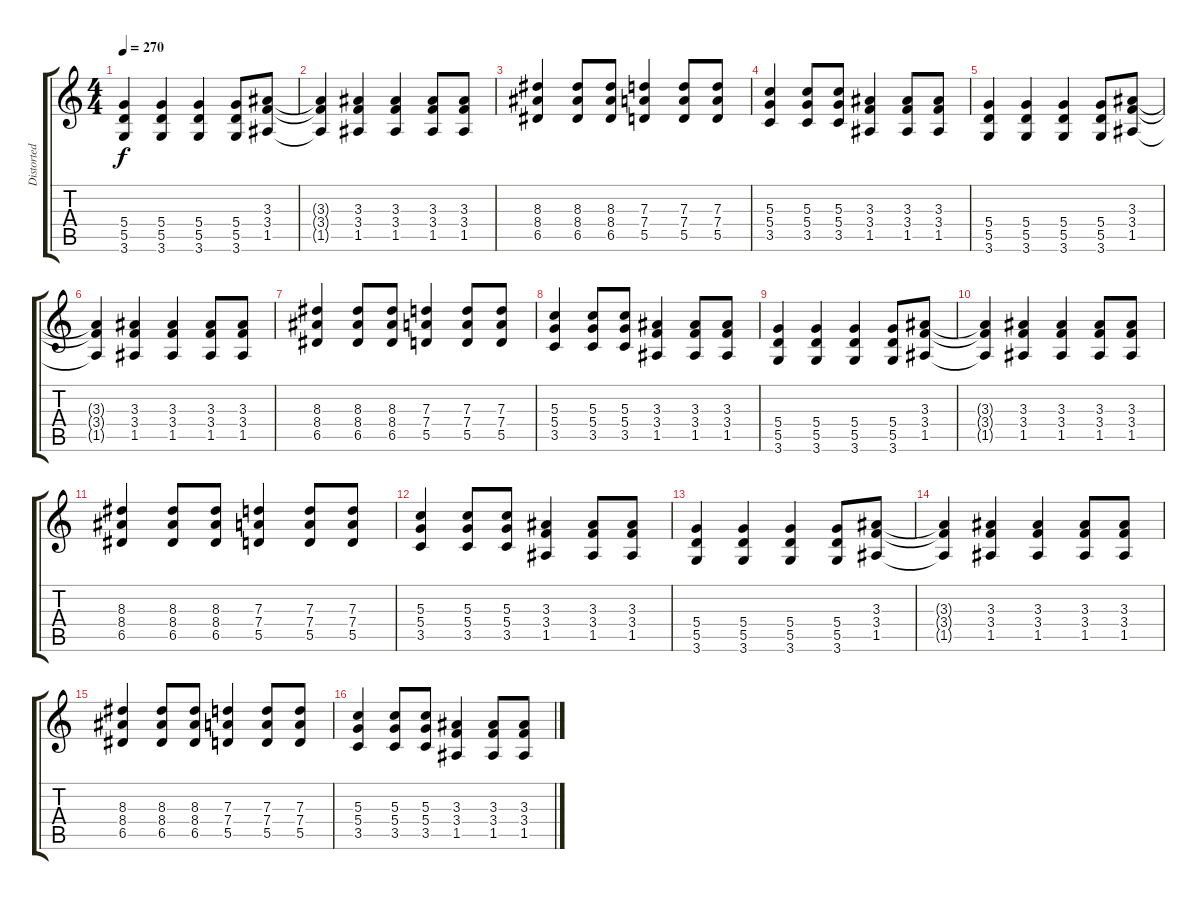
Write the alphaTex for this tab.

\track ("Distorted Guitar" "Distorted ") {instrument distortionguitar}
\staff {score tabs}
\tuning (E4 B3 G3 D3 A2 E2) {hide}
\ts (4 4)
\tempo 270
\clef g2
\ks c
(5.4 5.5 3.6).4{dy f} (5.4 5.5 3.6).4 (5.4 5.5 3.6).4 (5.4 5.5 3.6).8 (3.3 3.4 1.5).8 |
(3.3{t} 3.4{t} 1.5{t}).4 (3.3 3.4 1.5).4 (3.3 3.4 1.5).4 (3.3 3.4 1.5).8 (3.3 3.4 1.5).8 |
(8.3 8.4 6.5).4 (8.3 8.4 6.5).8 (8.3 8.4 6.5).8 (7.3 7.4 5.5).4 (7.3 7.4 5.5).8 (7.3 7.4 5.5).8 |
(5.3 5.4 3.5).4 (5.3 5.4 3.5).8 (5.3 5.4 3.5).8 (3.3 3.4 1.5).4 (3.3 3.4 1.5).8 (3.3 3.4 1.5).8 |
(5.4 5.5 3.6).4 (5.4 5.5 3.6).4 (5.4 5.5 3.6).4 (5.4 5.5 3.6).8 (3.3 3.4 1.5).8 |
(3.3{t} 3.4{t} 1.5{t}).4 (3.3 3.4 1.5).4 (3.3 3.4 1.5).4 (3.3 3.4 1.5).8 (3.3 3.4 1.5).8 |
(8.3 8.4 6.5).4 (8.3 8.4 6.5).8 (8.3 8.4 6.5).8 (7.3 7.4 5.5).4 (7.3 7.4 5.5).8 (7.3 7.4 5.5).8 |
(5.3 5.4 3.5).4 (5.3 5.4 3.5).8 (5.3 5.4 3.5).8 (3.3 3.4 1.5).4 (3.3 3.4 1.5).8 (3.3 3.4 1.5).8 |
(5.4 5.5 3.6).4 (5.4 5.5 3.6).4 (5.4 5.5 3.6).4 (5.4 5.5 3.6).8 (3.3 3.4 1.5).8 |
(3.3{t} 3.4{t} 1.5{t}).4 (3.3 3.4 1.5).4 (3.3 3.4 1.5).4 (3.3 3.4 1.5).8 (3.3 3.4 1.5).8 |
(8.3 8.4 6.5).4 (8.3 8.4 6.5).8 (8.3 8.4 6.5).8 (7.3 7.4 5.5).4 (7.3 7.4 5.5).8 (7.3 7.4 5.5).8 |
(5.3 5.4 3.5).4 (5.3 5.4 3.5).8 (5.3 5.4 3.5).8 (3.3 3.4 1.5).4 (3.3 3.4 1.5).8 (3.3 3.4 1.5).8 |
(5.4 5.5 3.6).4 (5.4 5.5 3.6).4 (5.4 5.5 3.6).4 (5.4 5.5 3.6).8 (3.3 3.4 1.5).8 |
(3.3{t} 3.4{t} 1.5{t}).4 (3.3 3.4 1.5).4 (3.3 3.4 1.5).4 (3.3 3.4 1.5).8 (3.3 3.4 1.5).8 |
(8.3 8.4 6.5).4 (8.3 8.4 6.5).8 (8.3 8.4 6.5).8 (7.3 7.4 5.5).4 (7.3 7.4 5.5).8 (7.3 7.4 5.5).8 |
(5.3 5.4 3.5).4 (5.3 5.4 3.5).8 (5.3 5.4 3.5).8 (3.3 3.4 1.5).4 (3.3 3.4 1.5).8 (3.3 3.4 1.5).8
